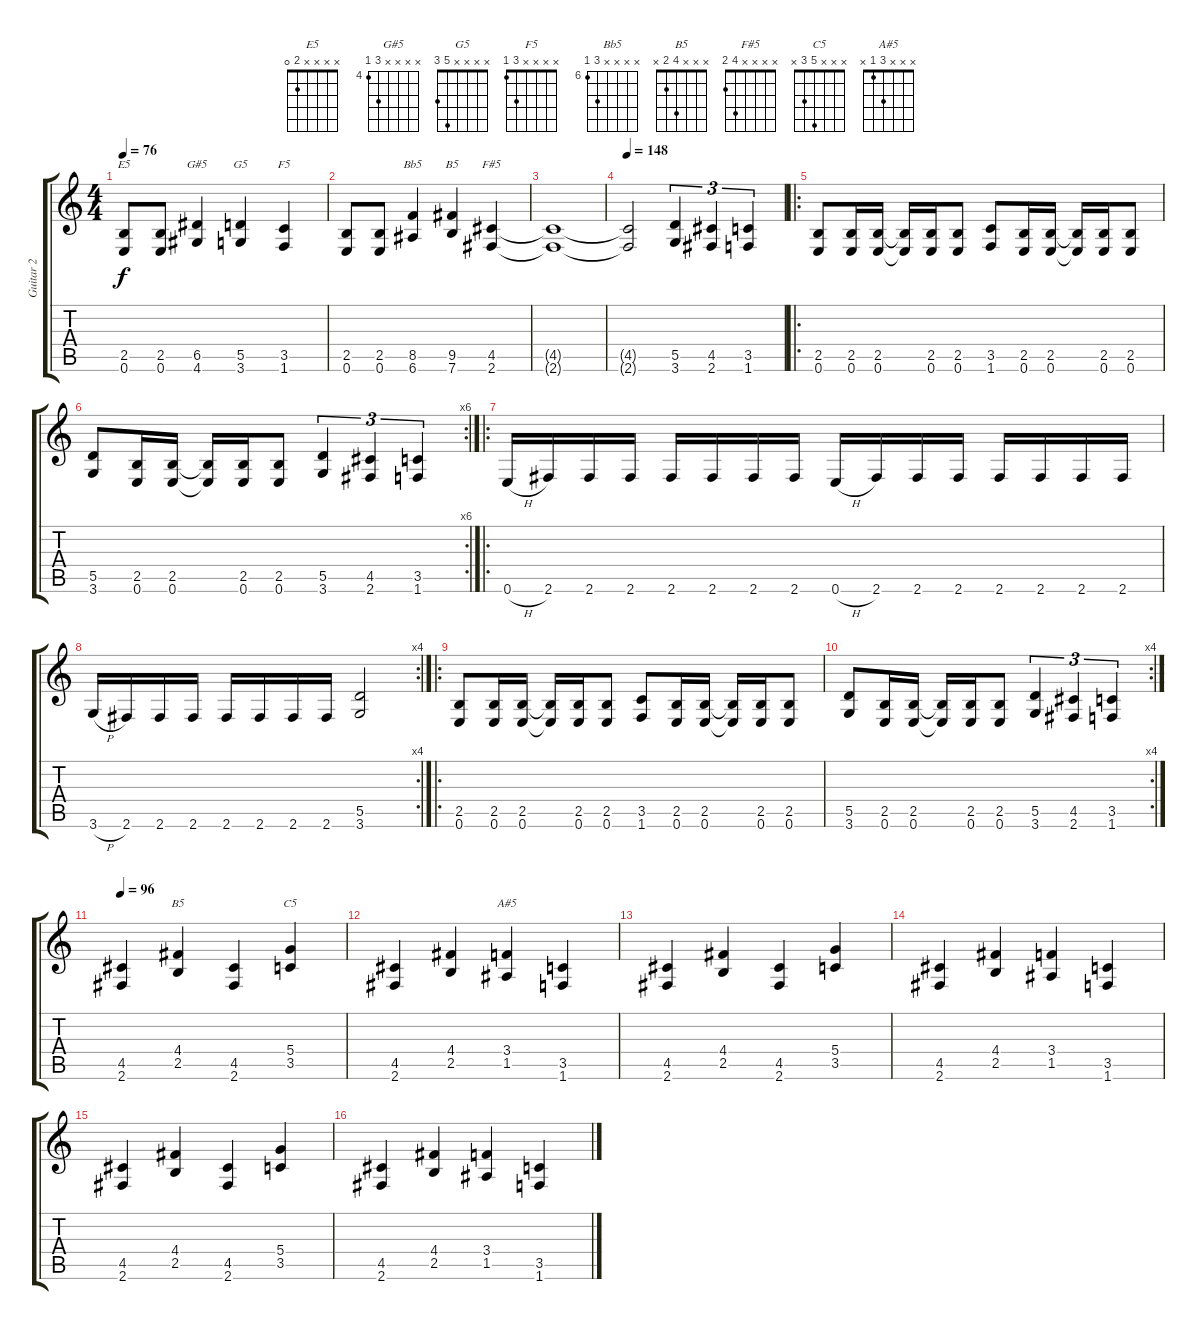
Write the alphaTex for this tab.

\track ("Guitar 2" "Guitar 2") {instrument overdrivenguitar}
\staff {score tabs}
\tuning (E4 B3 G3 D3 A2 E2) {hide}
\chord ("E5" x x x x 2 0)
\chord ("G#5" x x x x 6 4) {firstfret 4}
\chord ("G5" x x x x 5 3)
\chord ("F5" x x x x 3 1)
\chord ("Bb5" x x x x 8 6) {firstfret 6}
\chord ("B5" x x x x 9 7) {firstfret 7}
\chord ("F#5" x x x x 4 2)
\chord ("B5" x x x 4 2 x)
\chord ("C5" x x x 5 3 x)
\chord ("A#5" x x x 3 1 x)
\ts (4 4)
\tempo 76
\clef g2
\ks c
(2.5 0.6).8{ch "E5" dy f} (2.5 0.6).8 (6.5 4.6).4{ch "G#5"} (5.5 3.6).4{ch "G5"} (3.5 1.6).4{ch "F5"} |
(2.5 0.6).8 (2.5 0.6).8 (8.5 6.6).4{ch "Bb5"} (9.5 7.6).4{ch "B5"} (4.5 2.6).4{ch "F#5"} |
(4.5{t} 2.6{t}).1 |
\tempo 148
(4.5{t} 2.6{t}).2 (5.5 3.6).4{tu (3 2)} (4.5 2.6).4{tu (3 2)} (3.5 1.6).4{tu (3 2)} |
\ro
(2.5 0.6).8 (2.5 0.6).16 (2.5 0.6).16 (2.5{t} 0.6{t}).16 (2.5 0.6).16 (2.5 0.6).8 (3.5 1.6).8 (2.5 0.6).16 (2.5 0.6).16 (2.5{t} 0.6{t}).16 (2.5 0.6).16 (2.5 0.6).8 |
\rc 6
(5.5 3.6).8 (2.5 0.6).16 (2.5 0.6).16 (2.5{t} 0.6{t}).16 (2.5 0.6).16 (2.5 0.6).8 (5.5 3.6).4{tu (3 2)} (4.5 2.6).4{tu (3 2)} (3.5 1.6).4{tu (3 2)} |
\ro
0.6{h}.16 2.6.16 2.6.16 2.6.16 2.6.16 2.6.16 2.6.16 2.6.16 0.6{h}.16 2.6.16 2.6.16 2.6.16 2.6.16 2.6.16 2.6.16 2.6.16 |
\rc 4
3.6{h}.16 2.6.16 2.6.16 2.6.16 2.6.16 2.6.16 2.6.16 2.6.16 (5.5 3.6).2 |
\ro
(2.5 0.6).8 (2.5 0.6).16 (2.5 0.6).16 (2.5{t} 0.6{t}).16 (2.5 0.6).16 (2.5 0.6).8 (3.5 1.6).8 (2.5 0.6).16 (2.5 0.6).16 (2.5{t} 0.6{t}).16 (2.5 0.6).16 (2.5 0.6).8 |
\rc 4
(5.5 3.6).8 (2.5 0.6).16 (2.5 0.6).16 (2.5{t} 0.6{t}).16 (2.5 0.6).16 (2.5 0.6).8 (5.5 3.6).4{tu (3 2)} (4.5 2.6).4{tu (3 2)} (3.5 1.6).4{tu (3 2)} |
\tempo 96
(4.5 2.6).4 (4.4 2.5).4{ch "B5"} (4.5 2.6).4 (5.4 3.5).4{ch "C5"} |
(4.5 2.6).4 (4.4 2.5).4 (3.4 1.5).4{ch "A#5"} (3.5 1.6).4 |
(4.5 2.6).4 (4.4 2.5).4 (4.5 2.6).4 (5.4 3.5).4 |
(4.5 2.6).4 (4.4 2.5).4 (3.4 1.5).4 (3.5 1.6).4 |
(4.5 2.6).4 (4.4 2.5).4 (4.5 2.6).4 (5.4 3.5).4 |
(4.5 2.6).4 (4.4 2.5).4 (3.4 1.5).4 (3.5 1.6).4
